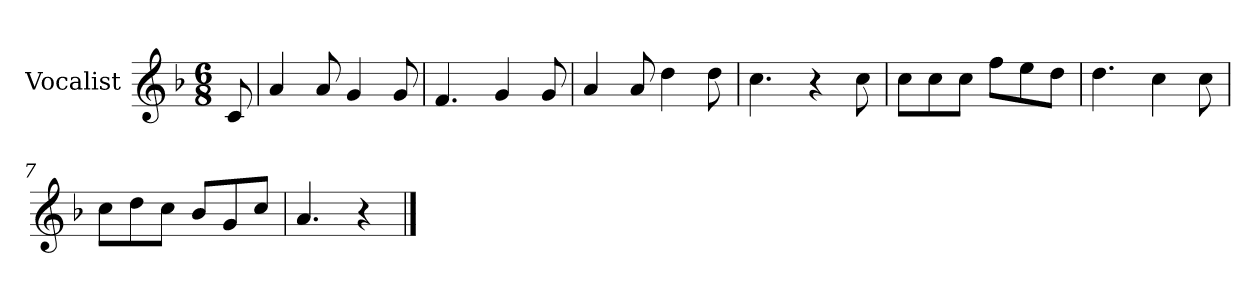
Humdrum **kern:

**kern
*part1
*staff1
*I"Vocalist
*k[b-]
*F:
*M6/8
=
8c
=1
4a
8a
4g
8g
=2
4.f
4g
8g
=3
4a
8a
4dd
8dd
=4
4.cc
4r
8cc
=5
8ccL
8cc
8ccJ
8ffL
8ee
8ddJ
=6
4.dd
4cc
8cc
=7
8ccL
8dd
8ccJ
8b-L
8g
8ccJ
=8
4.a
4r
==
*-
